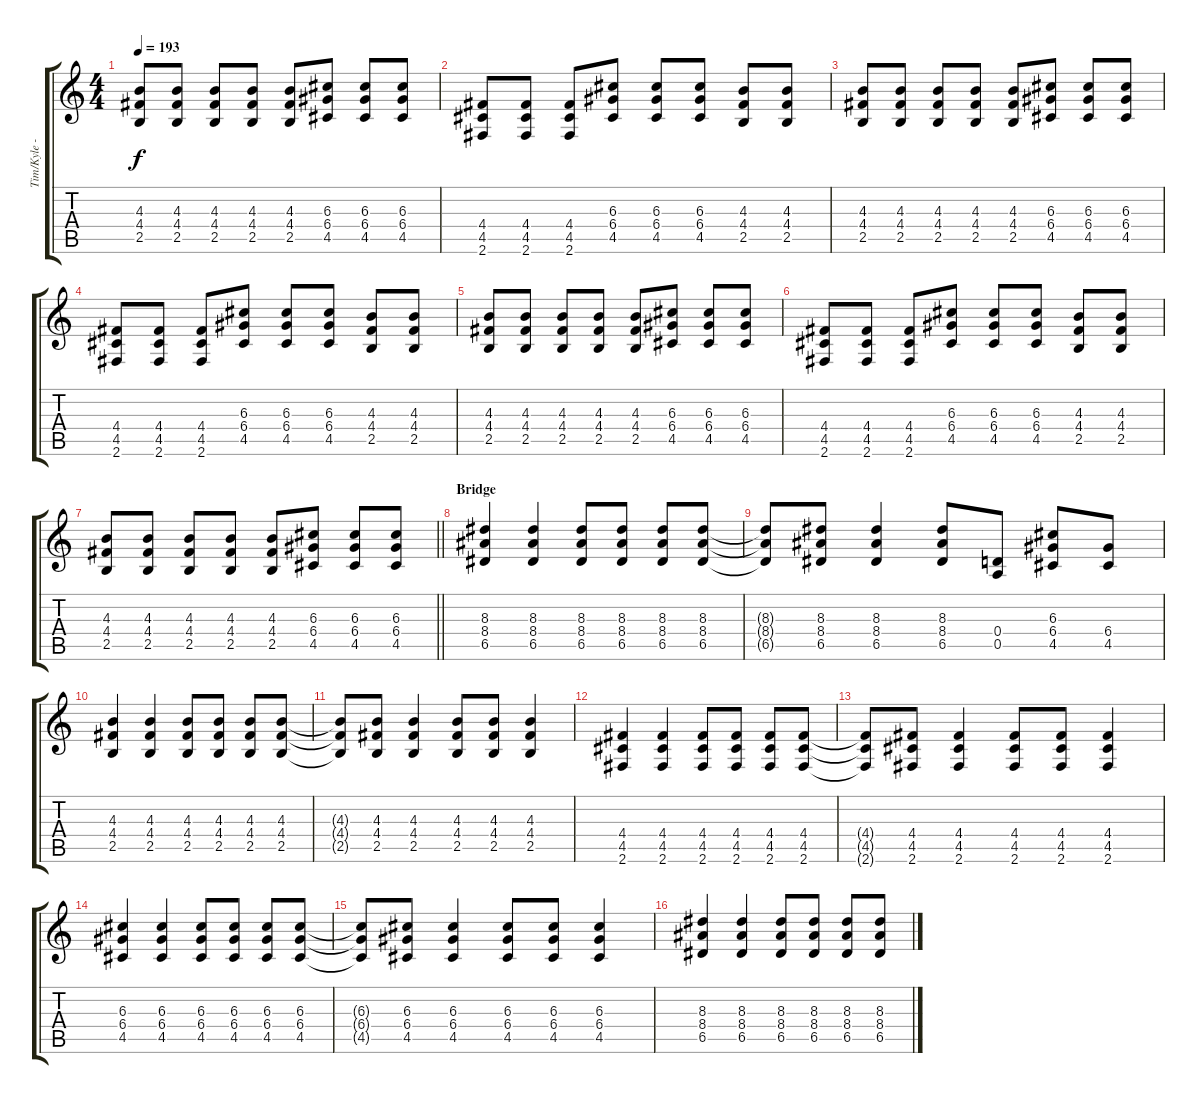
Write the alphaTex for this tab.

\track ("Tim/Kyle - Guitar" "Tim/Kyle -") {instrument distortionguitar}
\staff {score tabs}
\tuning (E4 B3 G3 D3 A2 E2) {hide}
\ts (4 4)
\tempo 193
\clef g2
\ks c
(4.3 4.4 2.5).8{dy f} (4.3 4.4 2.5).8 (4.3 4.4 2.5).8 (4.3 4.4 2.5).8 (4.3 4.4 2.5).8 (6.3 6.4 4.5).8 (6.3 6.4 4.5).8 (6.3 6.4 4.5).8 |
(4.4 4.5 2.6).8 (4.4 4.5 2.6).8 (4.4 4.5 2.6).8 (6.3 6.4 4.5).8 (6.3 6.4 4.5).8 (6.3 6.4 4.5).8 (4.3 4.4 2.5).8 (4.3 4.4 2.5).8 |
(4.3 4.4 2.5).8 (4.3 4.4 2.5).8 (4.3 4.4 2.5).8 (4.3 4.4 2.5).8 (4.3 4.4 2.5).8 (6.3 6.4 4.5).8 (6.3 6.4 4.5).8 (6.3 6.4 4.5).8 |
(4.4 4.5 2.6).8 (4.4 4.5 2.6).8 (4.4 4.5 2.6).8 (6.3 6.4 4.5).8 (6.3 6.4 4.5).8 (6.3 6.4 4.5).8 (4.3 4.4 2.5).8 (4.3 4.4 2.5).8 |
(4.3 4.4 2.5).8 (4.3 4.4 2.5).8 (4.3 4.4 2.5).8 (4.3 4.4 2.5).8 (4.3 4.4 2.5).8 (6.3 6.4 4.5).8 (6.3 6.4 4.5).8 (6.3 6.4 4.5).8 |
(4.4 4.5 2.6).8 (4.4 4.5 2.6).8 (4.4 4.5 2.6).8 (6.3 6.4 4.5).8 (6.3 6.4 4.5).8 (6.3 6.4 4.5).8 (4.3 4.4 2.5).8 (4.3 4.4 2.5).8 |
\barLineRight lightlight
(4.3 4.4 2.5).8 (4.3 4.4 2.5).8 (4.3 4.4 2.5).8 (4.3 4.4 2.5).8 (4.3 4.4 2.5).8 (6.3 6.4 4.5).8 (6.3 6.4 4.5).8 (6.3 6.4 4.5).8 |
\section ("" "Bridge")
(8.3 8.4 6.5).4 (8.3 8.4 6.5).4 (8.3 8.4 6.5).8 (8.3 8.4 6.5).8 (8.3 8.4 6.5).8 (8.3 8.4 6.5).8 |
(8.3{t} 8.4{t} 6.5{t}).8 (8.3 8.4 6.5).8 (8.3 8.4 6.5).4 (8.3 8.4 6.5).8 (0.4 0.5).8 (6.3 6.4 4.5).8 (6.4 4.5).8 |
(4.3 4.4 2.5).4 (4.3 4.4 2.5).4 (4.3 4.4 2.5).8 (4.3 4.4 2.5).8 (4.3 4.4 2.5).8 (4.3 4.4 2.5).8 |
(4.3{t} 4.4{t} 2.5{t}).8 (4.3 4.4 2.5).8 (4.3 4.4 2.5).4 (4.3 4.4 2.5).8 (4.3 4.4 2.5).8 (4.3 4.4 2.5).4 |
(4.4 4.5 2.6).4 (4.4 4.5 2.6).4 (4.4 4.5 2.6).8 (4.4 4.5 2.6).8 (4.4 4.5 2.6).8 (4.4 4.5 2.6).8 |
(4.4{t} 4.5{t} 2.6{t}).8 (4.4 4.5 2.6).8 (4.4 4.5 2.6).4 (4.4 4.5 2.6).8 (4.4 4.5 2.6).8 (4.4 4.5 2.6).4 |
(6.3 6.4 4.5).4 (6.3 6.4 4.5).4 (6.3 6.4 4.5).8 (6.3 6.4 4.5).8 (6.3 6.4 4.5).8 (6.3 6.4 4.5).8 |
(6.3{t} 6.4{t} 4.5{t}).8 (6.3 6.4 4.5).8 (6.3 6.4 4.5).4 (6.3 6.4 4.5).8 (6.3 6.4 4.5).8 (6.3 6.4 4.5).4 |
(8.3 8.4 6.5).4 (8.3 8.4 6.5).4 (8.3 8.4 6.5).8 (8.3 8.4 6.5).8 (8.3 8.4 6.5).8 (8.3 8.4 6.5).8
